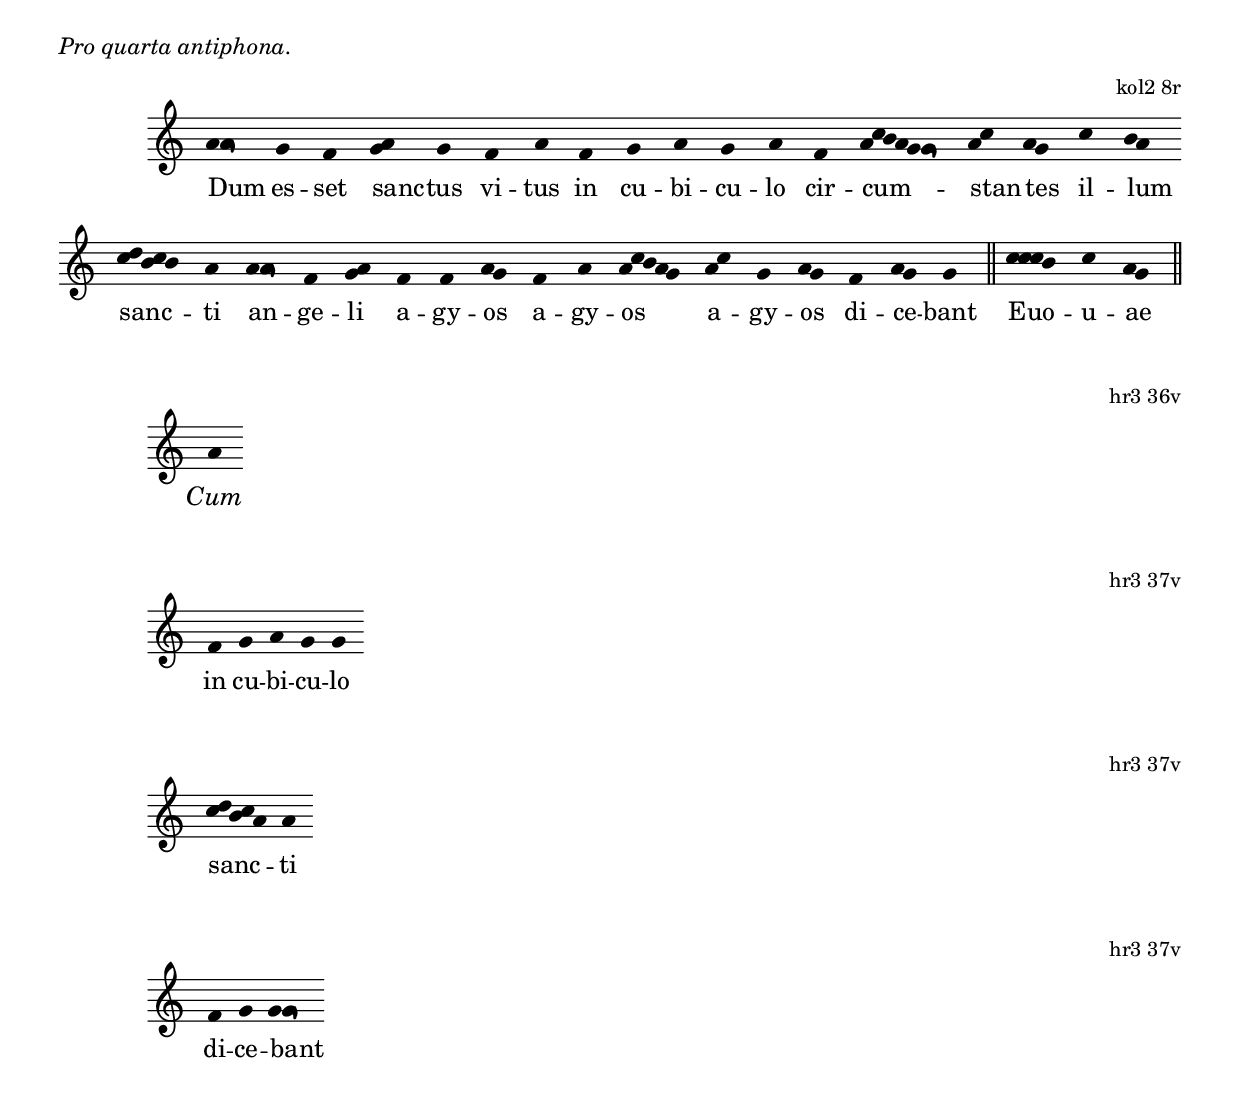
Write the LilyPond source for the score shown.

\version "2.19.32"

\include "../lib/synopsis.ily"

\markup\italic{
  Pro quarta antiphona.
}

\score {
  \transpose c c' {
    \plainchant
    \melisma { a \strophicus a } \bar "" g f \bar "" \melisma { g a } g \bar "" f a \bar "" f \bar "" g a g a \bar ""
    f \melisma { a c' b a g \strophicus g } \melisma { a c' } \melisma { a g } \bar "" c' \bar "" \melisma { b a } \bar "" \melisma { c' d' b c' b } a \bar "" \melisma { a \strophicus a } f \melisma { g a } \bar ""
    f f \melisma { a g } \bar "" f a \melisma { a c' b a g } \bar "" \melisma { a c' } g \melisma { a g } \bar "" f \melisma { a g } g \bar "||"

    \melisma { c' c' c' b } c' \melisma { a g } \bar "||"
  }
  \addlyrics {
    Dum es -- set sanc -- tus vi -- tus in cu -- bi -- cu -- lo
    cir -- cum -- stan -- tes il -- lum sanc -- ti an -- ge -- li
    a -- gy -- os a -- gy -- os a -- gy -- os di -- ce -- bant

    Euo -- u -- ae
  }
  \header {
    fontes = "kol2 8r"
  }
}

\score {
  \transpose c c' {
    \plainchant
    a
  }
  \addlyrics {
    \lyrit Cum \lyrrev
  }
  \header {
    fontes = "hr3 36v"
  }
}

\score {
  \transpose c c' {
    \plainchant
    f g a g g
  }
  \addlyrics {
    in cu -- bi -- cu -- lo
  }
  \header {
    fontes = "hr3 37v"
  }
}

\score {
  \transpose c c' {
    \plainchant
    \melisma { c' d' b c' a } a
  }
  \addlyrics {
    sanc -- ti
  }
  \header {
    fontes = "hr3 37v"
  }
}

\score {
  \transpose c c' {
    \plainchant
    f g \melisma { g \strophicus g }
  }
  \addlyrics {
    di -- ce -- bant
  }
  \header {
    fontes = "hr3 37v"
  }
}
